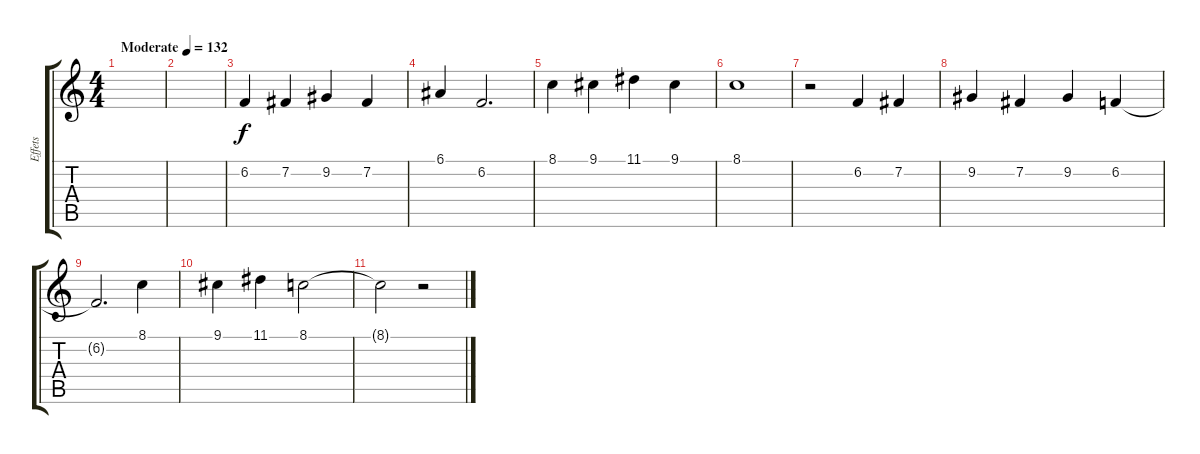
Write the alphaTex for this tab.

\track ("Effets" "Effets") {instrument pad1newage}
\staff {score tabs}
\tuning (E4 B3 G3 D3 A2 C2) {hide}
\ts (4 4)
\tempo (132 "Moderate")
\clef g2
\ks c
|
|
6.2.4 7.2.4 9.2.4 7.2.4 |
6.1.4 6.2.2{d} |
8.1.4 9.1.4 11.1.4 9.1.4 |
8.1.1 |
r.2 6.2.4 7.2.4 |
9.2.4 7.2.4 9.2.4 6.2.4 |
6.2{t}.2{d} 8.1.4 |
9.1.4 11.1.4 8.1.2 |
8.1{t}.2 r.2
